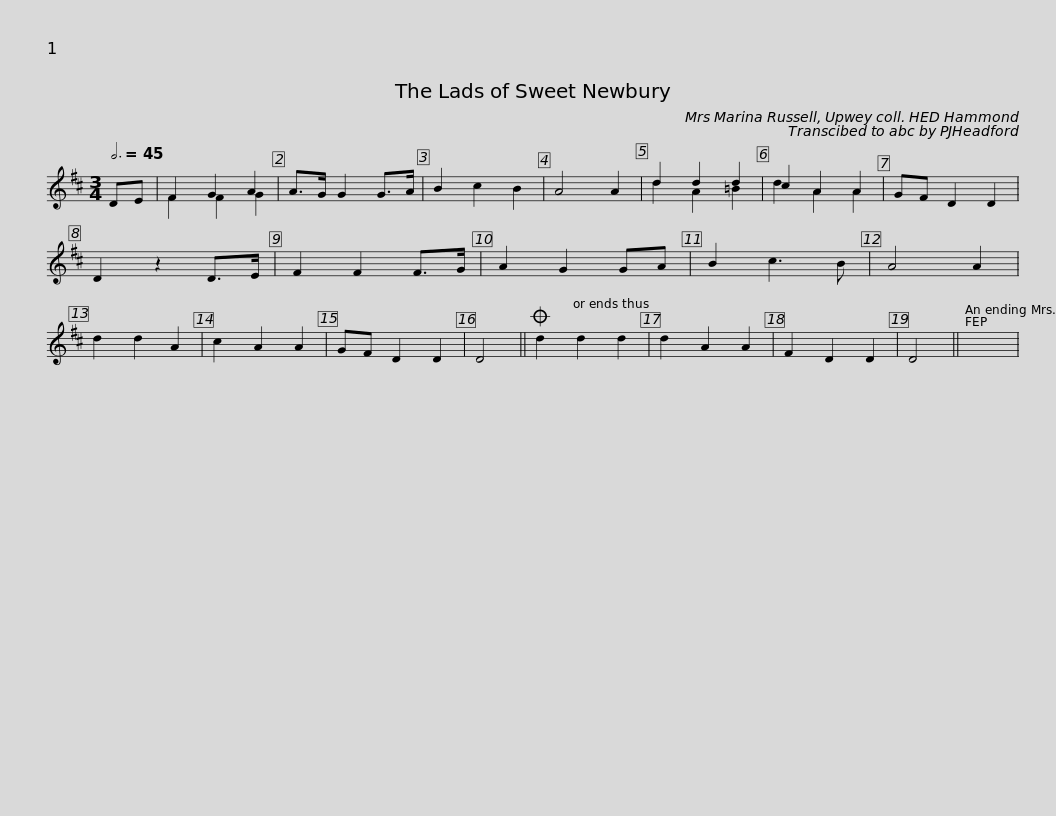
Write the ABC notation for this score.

X:1
%%score ( 1 2 )
L:1/8
Q:3/4=45
M:3/4
I:linebreak $
K:D
V:1 treble
V:2 treble
V:1
 DE | F2 G2 A2 | A>G G2 G>A | B2 c2 B2 | A4 A2 | %5
 d2 d2 d2 | c2 A2 A2 | GF D2 D2 | D2 z2 D>E | F2 F2 F>G |$ %10
 A2 G2 GA | B2 c3 B | A4 A2 | d2 d2 A2 | c2 A2 A2 | %15
 GF D2 D2 | D4 ||O d2 d2 d2 | d2 A2 A2 | F2 D2 D2 | %20
 D4 || x6 | %22
V:2
 x2 | F2 F2 G2 | x6 | x6 | x6 | %5
 d2 A2 =B2 | d2 A2 A2 | x6 | x6 | x6 |$ %10
 x6 | x6 | x6 | x6 | x6 | %15
 x6 | x4 || x6 | x6 | x6 | %20
 x4 || x6 | %22
